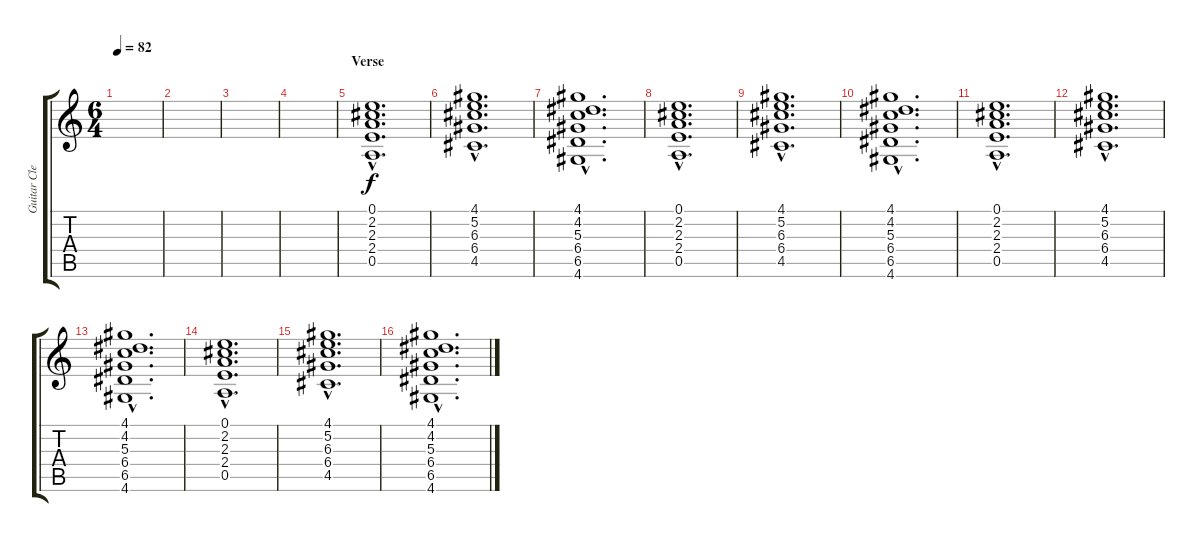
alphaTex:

\track ("Guitar Clean" "Guitar Cle") {instrument electricguitarjazz}
\staff {score tabs}
\tuning (E4 B3 G3 D3 A2 E2) {hide}
\ts (6 4)
\tempo 82
\clef g2
\ks c
|
|
|
|
\section ("" "Verse")
(0.1{hac} 2.2{hac} 2.3{hac} 2.4{hac} 0.5{hac}).1{d} |
(4.1{hac} 5.2{hac} 6.3{hac} 6.4{hac} 4.5{hac}).1{d} |
(4.1{hac} 4.2{hac} 5.3{hac} 6.4{hac} 6.5{hac} 4.6{hac}).1{d} |
(0.1{hac} 2.2{hac} 2.3{hac} 2.4{hac} 0.5{hac}).1{d} |
(4.1{hac} 5.2{hac} 6.3{hac} 6.4{hac} 4.5{hac}).1{d} |
(4.1{hac} 4.2{hac} 5.3{hac} 6.4{hac} 6.5{hac} 4.6{hac}).1{d} |
(0.1{hac} 2.2{hac} 2.3{hac} 2.4{hac} 0.5{hac}).1{d} |
(4.1{hac} 5.2{hac} 6.3{hac} 6.4{hac} 4.5{hac}).1{d} |
(4.1{hac} 4.2{hac} 5.3{hac} 6.4{hac} 6.5{hac} 4.6{hac}).1{d} |
(0.1{hac} 2.2{hac} 2.3{hac} 2.4{hac} 0.5{hac}).1{d} |
(4.1{hac} 5.2{hac} 6.3{hac} 6.4{hac} 4.5{hac}).1{d} |
(4.1{hac} 4.2{hac} 5.3{hac} 6.4{hac} 6.5{hac} 4.6{hac}).1{d}
